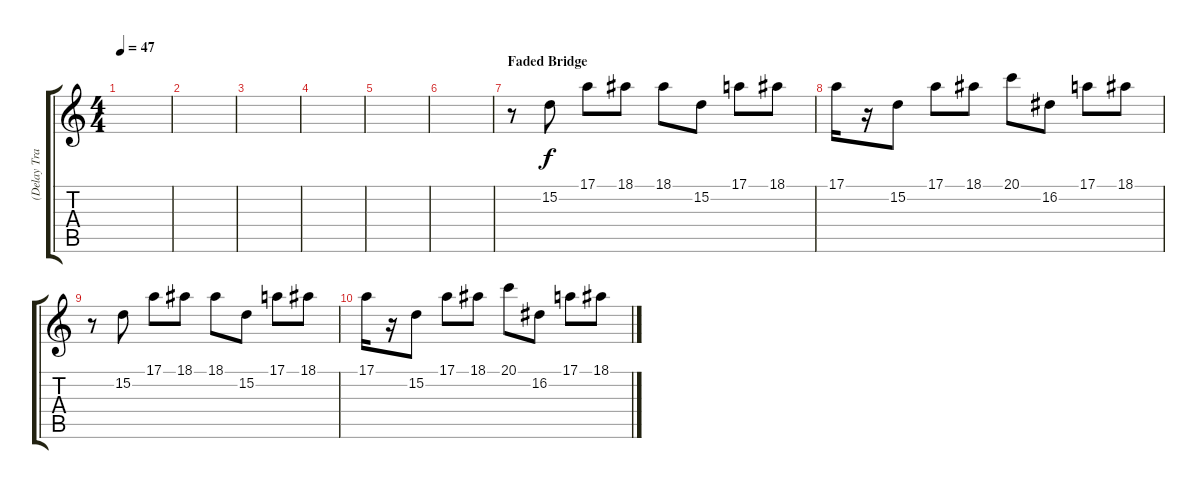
\track ("(Delay Track)" "(Delay Tra") {instrument vibraphone}
\staff {score tabs}
\tuning (E4 B3 G3 D3 A2 E2) {hide}
\ts (4 4)
\tempo 47
\clef g2
\ks c
|
|
|
|
|
|
\section ("" "Faded Bridge")
r.8 15.2.8{instrument brightacousticpiano} 17.1.8 18.1.8 18.1.8 15.2.8 17.1.8 18.1.8 |
17.1.16{volume 0} r.16 15.2.8 17.1.8 18.1.8 20.1.8 16.2.8 17.1.8 18.1.8 |
r.8 15.2.8{instrument brightacousticpiano} 17.1.8 18.1.8 18.1.8 15.2.8 17.1.8 18.1.8 |
17.1.16 r.16 15.2.8 17.1.8 18.1.8 20.1.8 16.2.8 17.1.8 18.1.8
